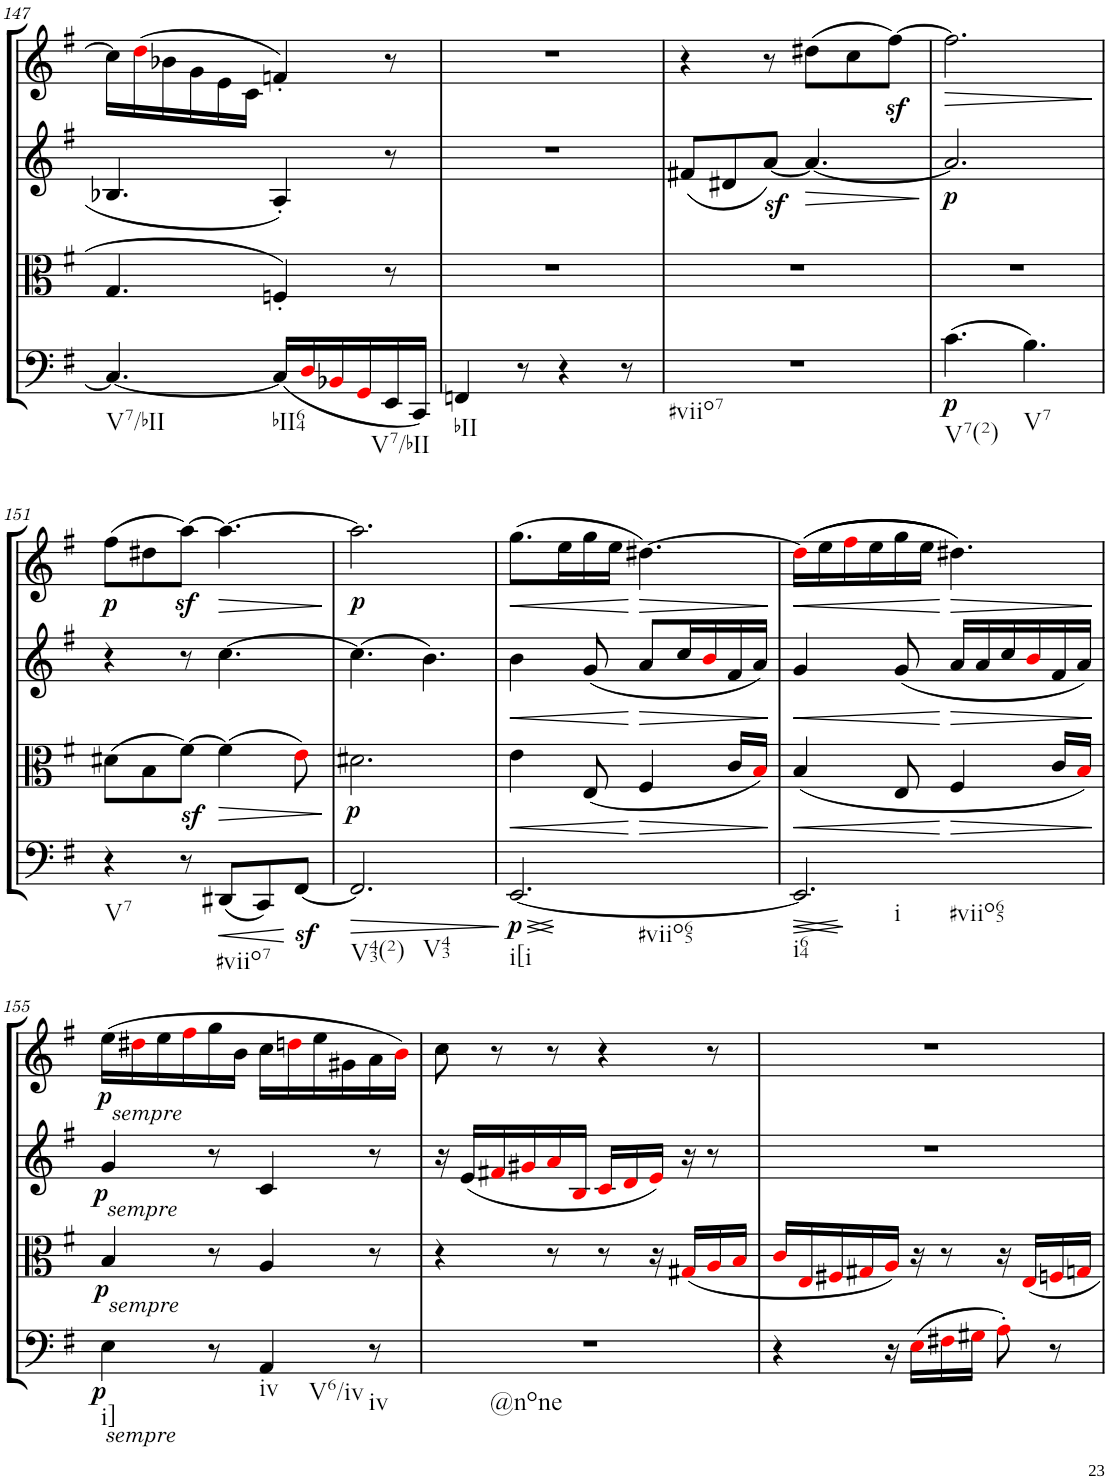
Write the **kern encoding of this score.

**kern	**dynam	**kern	**dynam	**kern	**dynam	**kern	**dynam
*part4	*part4	*part3	*part3	*part2	*part2	*part1	*part1
*staff4	*staff4	*staff3	*staff3	*staff2	*staff2	*staff1	*staff1
*I"Violoncello.	*	*I"Viola	*	*I"Violin II.	*	*I"Violin I.	*
*I'Vc	*	*I'Vla	*	*I'Vln	*	*I'Vln	*
!!LO:PB:g=z
*clefF4	*	*clefC3	*	*clefG2	*	*clefG2	*
*k[f#]	*	*k[f#]	*	*k[f#]	*	*k[f#]	*
*M6/8	*	*M6/8	*	*M6/8	*	*M6/8	*
=147	=147	=147	=147	=147	=147	=147	=147
!LO:TX:b:t=V7/bII	!	!	!	!	!	!	!
4.C/_	.	4.G/	.	4.B-X/	.	16cc\LL]	.
.	.	.	.	.	.	(16ddi\	.
.	.	.	.	.	.	16b-X\	.
.	.	.	.	.	.	16g\	.
.	.	.	.	.	.	16e\	.
.	.	.	.	.	.	16c\JJ	.
!LO:TX:b:t=bII64	!	!	!	!	!	!	!
(16C/LL]	.	4Fn'/	.	4A'/	.	4fn'/)	.
16Di/	.	.	.	.	.	.	.
16BB-Xi/	.	.	.	.	.	.	.
16GGi/	.	.	.	.	.	.	.
!LO:TX:b:t=V7/bII	!	!	!	!	!	!	!
16EE/	.	8r	.	8r	.	8r	.
16CC/JJ)	.	.	.	.	.	.	.
=148	=148	=148	=148	=148	=148	=148	=148
!LO:TX:b:t=bII	!	!	!	!	!	!	!
4FFn/	.	2.r	.	2.r	.	2.r	.
8r	.	.	.	.	.	.	.
4r	.	.	.	.	.	.	.
8r	.	.	.	.	.	.	.
=149	=149	=149	=149	=149	=149	=149	=149
!LO:TX:b:t=#viio7	!	!	!	!	!	!	!
2.r	.	2.r	.	(8f#X/L	.	4r	.
.	.	.	.	8d#X/	.	.	.
.	.	.	.	[8az</J)	.	8r	.
!	!	!	!	!	!LO:HP:b	!	!
.	.	.	.	4.a/_	>	(8dd#X\L	.
.	.	.	.	.	.	8cc\	.
.	.	.	.	.	.	[8ff#z<\J)	.
.	.	.	.	.	]	.	.
=150	=150	=150	=150	=150	=150	=150	=150
!LO:TX:b:t=V7(2)	!	!	!	!	!	!	!
!	!LO:DY:b	!	!	!	!LO:DY:b	!	!LO:HP:b
(4.c\	p	2.r	.	2.a/]	p	2.ff#\]	>
!LO:TX:b:t=V7	!	!	!	!	!	!	!
4.B\)	.	.	.	.	.	.	.
.	.	.	.	.	.	.	]
!!LO:LB:g=z
=151	=151	=151	=151	=151	=151	=151	=151
!LO:TX:b:t=V7	!	!	!	!	!	!	!
!	!	!	!	!	!LO:DY:a	!	!
4r	.	(8d#X\L	.	4r	p	(8ff#\L	.
.	.	8B\	.	.	.	8dd#X\	.
!	!LO:DY:a	!	!	!	!LO:DY:a	!	!
8r	sf	[8f#\J)	.	8r	sf	[8aa\J)	.
!LO:TX:b:t=#viio7	!	!	!	!	!	!	!
!	!LO:HP:b	!	!LO:HP:b	!	!	!	!LO:HP:b
(8DD#X/L	<	(4f#\]	>	[4.cc\	.	4.aa\_	>
8CC/)	.	.	.	.	.	.	.
[8FF#z</J	[	8ei\)	.	.	.	.	.
.	.	.	]	.	.	.	]
=152	=152	=152	=152	=152	=152	=152	=152
!LO:TX:b:t=V43(2)	!	!	!	!	!	!	!
!LO:TX:b:t=V43	!	!	!	!	!	!	!
!	!LO:HP:b	!	!	!	!	!	!
!	!LO:DY:n=1:a	!	!	!	!LO:DY:a	!	!
2.FF#/]	> p	2.d#X\	.	(4.cc\]	p	2.aa\]	.
.	.	.	.	4.b\)	.	.	.
.	]	.	.	.	.	.	.
=153	=153	=153	=153	=153	=153	=153	=153
!LO:TX:b:t=i[i	!	!	!	!	!	!	!
!LO:TX:b:t=#viio65	!	!	!	!	!	!	!
!	!LO:HP:b	!	!	!	!	!	!
!	!LO:HP:n=1:b	!	!LO:HP:b	!	!LO:HP:b	!	!LO:HP:b
!	!LO:DY:n=1:b	!	!	!	!	!	!
[2.EE/	< > p	4e\	<	4b\	<	(8.gg\L	<
.	.	.	.	.	.	16ee\L	.
.	.	(8E/	.	(8g/	.	16gg\	.
.	.	.	.	.	.	16ee\JJ	.
!	!	!	!LO:HP:n=1:b	!	!LO:HP:n=1:b	!	!LO:HP:n=1:b
.	.	4F#/	[ >	8a/L	[ >	[4.dd#X\)	[ >
.	.	.	.	16cc/L	.	.	.
.	.	.	.	16bi/	.	.	.
.	.	16c/LL	.	16f#/	.	.	.
.	.	16Bi/JJ)	.	16a/JJ)	.	.	.
.	[	.	]	.	]	.	]
=154	=154	=154	=154	=154	=154	=154	=154
!LO:TX:b:t=i64	!	!	!	!	!	!	!
!LO:TX:b:t=i	!	!	!	!	!	!	!
!LO:TX:b:t=#viio65	!	!	!	!	!	!	!
!	!LO:HP:b	!	!	!	!	!	!
!	!LO:HP:n=1:b	!	!LO:HP:b	!	!LO:HP:b	!	!LO:HP:b
2.EE/]	< >	(4B/	<	4g/	<	((16dd#i\LL]	<
.	.	.	.	.	.	16ee\	.
.	.	.	.	.	.	16ff#i\	.
.	.	.	.	.	.	16ee\	.
.	.	8E/	.	(8g/	.	16gg\	.
.	.	.	.	.	.	16ee\JJ	.
!	!	!	!LO:HP:n=1:b	!	!LO:HP:n=1:b	!	!LO:HP:n=1:b
.	.	4F#/	[ >	16a/LL	[ >	4.dd#X\))	[ >
.	.	.	.	16a/	.	.	.
.	.	.	.	16cc/	.	.	.
.	.	.	.	16bi/	.	.	.
.	.	16c/LL	.	16f#/	.	.	.
.	.	16Bi/JJ)	.	16a/JJ)	.	.	.
.	]	.	]	.	]	.	]
!!LO:LB:g=z
=155	=155	=155	=155	=155	=155	=155	=155
!	!	!	!	!	!	!LO:TX:b:i:t=sempre	!
!	!	!	!	!LO:TX:b:i:t=sempre	!	!	!
!	!	!LO:TX:b:i:t=sempre	!	!	!	!	!
!LO:TX:b:i:t=sempre	!	!	!	!	!	!	!
!LO:TX:b:t=i]	!	!	!	!	!	!	!
!	!LO:DY:b	!	!LO:DY:b	!	!LO:DY:b	!	!LO:DY:b
4E\	p	4B/	p	4g/	p	(16ee\LL	p
.	.	.	.	.	.	16dd#Xi\	.
.	.	.	.	.	.	16ee\	.
.	.	.	.	.	.	16ff#i\	.
8r	[	8r	.	8r	.	16gg\	.
.	.	.	.	.	.	16b\JJ	.
!LO:TX:b:t=iv	!	!	!	!	!	!	!
!LO:TX:b:t=V6/iv	!	!	!	!	!	!	!
4AA/	]	4A/	.	4c/	.	16cc\LL	.
.	.	.	.	.	.	16ddni\	.
.	.	.	.	.	.	16ee\	.
.	.	.	.	.	.	16g#X\	.
!LO:TX:b:t=iv	!	!	!	!	!	!	!
8r	.	8r	.	8r	.	16a\	.
.	.	.	.	.	.	16bi\JJ)	.
=156	=156	=156	=156	=156	=156	=156	=156
!LO:TX:b:t=@none	!	!	!	!	!	!	!
2.r	.	4r	.	16r	.	8cc\	.
.	.	.	.	(16e/LL	.	.	.
.	.	.	.	16f#Xi/	.	8r	.
.	.	.	.	16g#Xi/	.	.	.
.	.	8r	.	16ai/	.	8r	.
.	.	.	.	16Bi/JJ	.	.	.
.	.	8r	.	16ci/LL	.	4r	.
.	.	.	.	16di/	.	.	.
.	.	16r	.	16ei/JJ)	.	.	.
.	.	(16G#Xi/LL	.	16r	.	.	.
.	.	16Ai/	.	8r	.	8r	.
.	.	16Bi/JJ	.	.	.	.	.
=157	=157	=157	=157	=157	=157	=157	=157
4r	.	16ci/LL	.	2.r	.	2.r	.
.	.	16Ei/	.	.	.	.	.
.	.	16F#Xi/	.	.	.	.	.
.	.	16G#Xi/	.	.	.	.	.
16r	.	16Ai/JJ)	.	.	.	.	.
(16Ei\LL	.	16r	.	.	.	.	.
16F#Xi\	.	8r	.	.	.	.	.
16G#Xi\JJ	.	.	.	.	.	.	.
8A'i\)	.	16r	.	.	.	.	.
.	.	16Ei/LL	.	.	.	.	.
8r	.	16Fni/	.	.	.	.	.
.	.	16Gni/JJ	.	.	.	.	.
=	=	=	=	=	=	=	=
*-	*-	*-	*-	*-	*-	*-	*-
